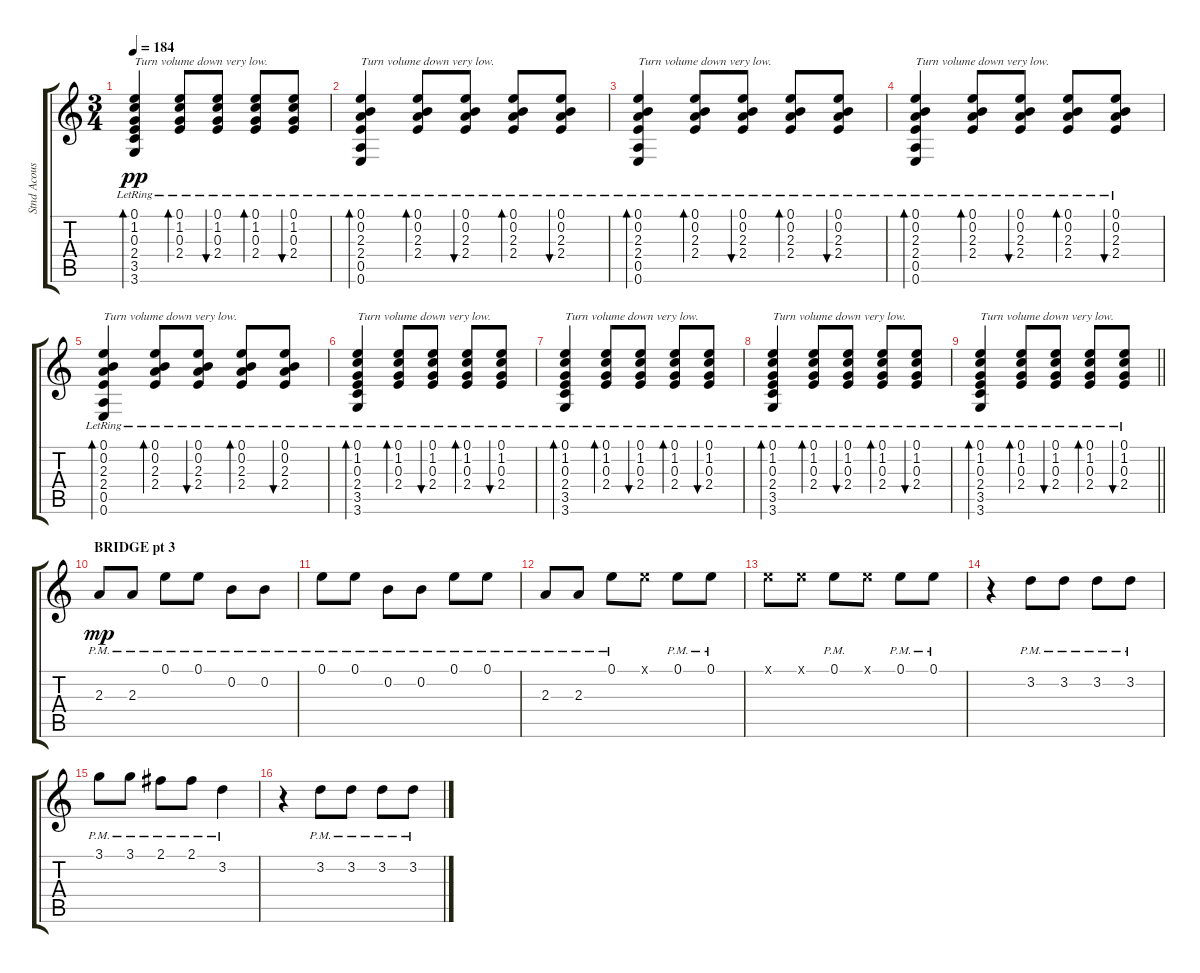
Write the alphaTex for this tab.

\track ("Stnd Acoustic Version" "Stnd Acous") {instrument acousticguitarsteel}
\staff {score tabs}
\tuning (E4 B3 G3 D3 A2 E2) {hide}
\ts (3 4)
\tempo 184
\clef g2
\ks c
(0.1{lr} 1.2{lr} 0.3{lr} 2.4{lr} 3.5{lr} 3.6{lr}).4{bd 60 txt "Turn volume down very low." dy pp} (0.1{lr} 1.2{lr} 0.3{lr} 2.4{lr}).8{bd 60} (0.1{lr} 1.2{lr} 0.3{lr} 2.4{lr}).8{bu 60} (0.1{lr} 1.2{lr} 0.3{lr} 2.4{lr}).8{bd 60} (0.1{lr} 1.2{lr} 0.3{lr} 2.4{lr}).8{bu 60} |
(0.1{lr} 0.2{lr} 2.3{lr} 2.4{lr} 0.5{lr} 0.6{lr}).4{bd 60 txt "Turn volume down very low."} (0.1{lr} 0.2{lr} 2.3{lr} 2.4{lr}).8{bd 60} (0.1{lr} 0.2{lr} 2.3{lr} 2.4{lr}).8{bu 60} (0.1{lr} 0.2{lr} 2.3{lr} 2.4{lr}).8{bd 60} (0.1{lr} 0.2{lr} 2.3{lr} 2.4{lr}).8{bu 60} |
(0.1{lr} 0.2{lr} 2.3{lr} 2.4{lr} 0.5{lr} 0.6{lr}).4{bd 60 txt "Turn volume down very low."} (0.1{lr} 0.2{lr} 2.3{lr} 2.4{lr}).8{bd 60} (0.1{lr} 0.2{lr} 2.3{lr} 2.4{lr}).8{bu 60} (0.1{lr} 0.2{lr} 2.3{lr} 2.4{lr}).8{bd 60} (0.1{lr} 0.2{lr} 2.3{lr} 2.4{lr}).8{bu 60} |
(0.1{lr} 0.2{lr} 2.3{lr} 2.4{lr} 0.5{lr} 0.6{lr}).4{bd 60 txt "Turn volume down very low."} (0.1{lr} 0.2{lr} 2.3{lr} 2.4{lr}).8{bd 60} (0.1{lr} 0.2{lr} 2.3{lr} 2.4{lr}).8{bu 60} (0.1{lr} 0.2{lr} 2.3{lr} 2.4{lr}).8{bd 60} (0.1{lr} 0.2{lr} 2.3{lr} 2.4{lr}).8{bu 60} |
(0.1{lr} 0.2{lr} 2.3{lr} 2.4{lr} 0.5{lr} 0.6{lr}).4{bd 60 txt "Turn volume down very low."} (0.1{lr} 0.2{lr} 2.3{lr} 2.4{lr}).8{bd 60} (0.1{lr} 0.2{lr} 2.3{lr} 2.4{lr}).8{bu 60} (0.1{lr} 0.2{lr} 2.3{lr} 2.4{lr}).8{bd 60} (0.1{lr} 0.2{lr} 2.3{lr} 2.4{lr}).8{bu 60} |
(0.1{lr} 1.2{lr} 0.3{lr} 2.4{lr} 3.5{lr} 3.6{lr}).4{bd 60 txt "Turn volume down very low."} (0.1{lr} 1.2{lr} 0.3{lr} 2.4{lr}).8{bd 60} (0.1{lr} 1.2{lr} 0.3{lr} 2.4{lr}).8{bu 60} (0.1{lr} 1.2{lr} 0.3{lr} 2.4{lr}).8{bd 60} (0.1{lr} 1.2{lr} 0.3{lr} 2.4{lr}).8{bu 60} |
(0.1{lr} 1.2{lr} 0.3{lr} 2.4{lr} 3.5{lr} 3.6{lr}).4{bd 60 txt "Turn volume down very low."} (0.1{lr} 1.2{lr} 0.3{lr} 2.4{lr}).8{bd 60} (0.1{lr} 1.2{lr} 0.3{lr} 2.4{lr}).8{bu 60} (0.1{lr} 1.2{lr} 0.3{lr} 2.4{lr}).8{bd 60} (0.1{lr} 1.2{lr} 0.3{lr} 2.4{lr}).8{bu 60} |
(0.1{lr} 1.2{lr} 0.3{lr} 2.4{lr} 3.5{lr} 3.6{lr}).4{bd 60 txt "Turn volume down very low."} (0.1{lr} 1.2{lr} 0.3{lr} 2.4{lr}).8{bd 60} (0.1{lr} 1.2{lr} 0.3{lr} 2.4{lr}).8{bu 60} (0.1{lr} 1.2{lr} 0.3{lr} 2.4{lr}).8{bd 60} (0.1{lr} 1.2{lr} 0.3{lr} 2.4{lr}).8{bu 60} |
\barLineRight lightlight
(0.1{lr} 1.2{lr} 0.3{lr} 2.4{lr} 3.5{lr} 3.6{lr}).4{bd 60 txt "Turn volume down very low."} (0.1{lr} 1.2{lr} 0.3{lr} 2.4{lr}).8{bd 60} (0.1{lr} 1.2{lr} 0.3{lr} 2.4{lr}).8{bu 60} (0.1{lr} 1.2{lr} 0.3{lr} 2.4{lr}).8{bd 60} (0.1{lr} 1.2{lr} 0.3{lr} 2.4{lr}).8{bu 60} |
\section ("" "BRIDGE pt 3")
2.3{pm}.8{dy mp} 2.3{pm}.8 0.1{pm}.8 0.1{pm}.8 0.2{pm}.8 0.2{pm}.8 |
0.1{pm}.8 0.1{pm}.8 0.2{pm}.8 0.2{pm}.8 0.1{pm}.8 0.1{pm}.8 |
2.3{pm}.8 2.3{pm}.8 0.1{pm}.8 0.1{x}.8 0.1{pm}.8 0.1{pm}.8 |
0.1{x}.8 0.1{x}.8 0.1{pm}.8 0.1{x}.8 0.1{pm}.8 0.1{pm}.8 |
r.4 3.2{pm}.8 3.2{pm}.8 3.2{pm}.8 3.2{pm}.8 |
3.1{pm}.8 3.1{pm}.8 2.1{pm}.8 2.1{pm}.8 3.2{pm}.4 |
r.4 3.2{pm}.8 3.2{pm}.8 3.2{pm}.8 3.2{pm}.8
